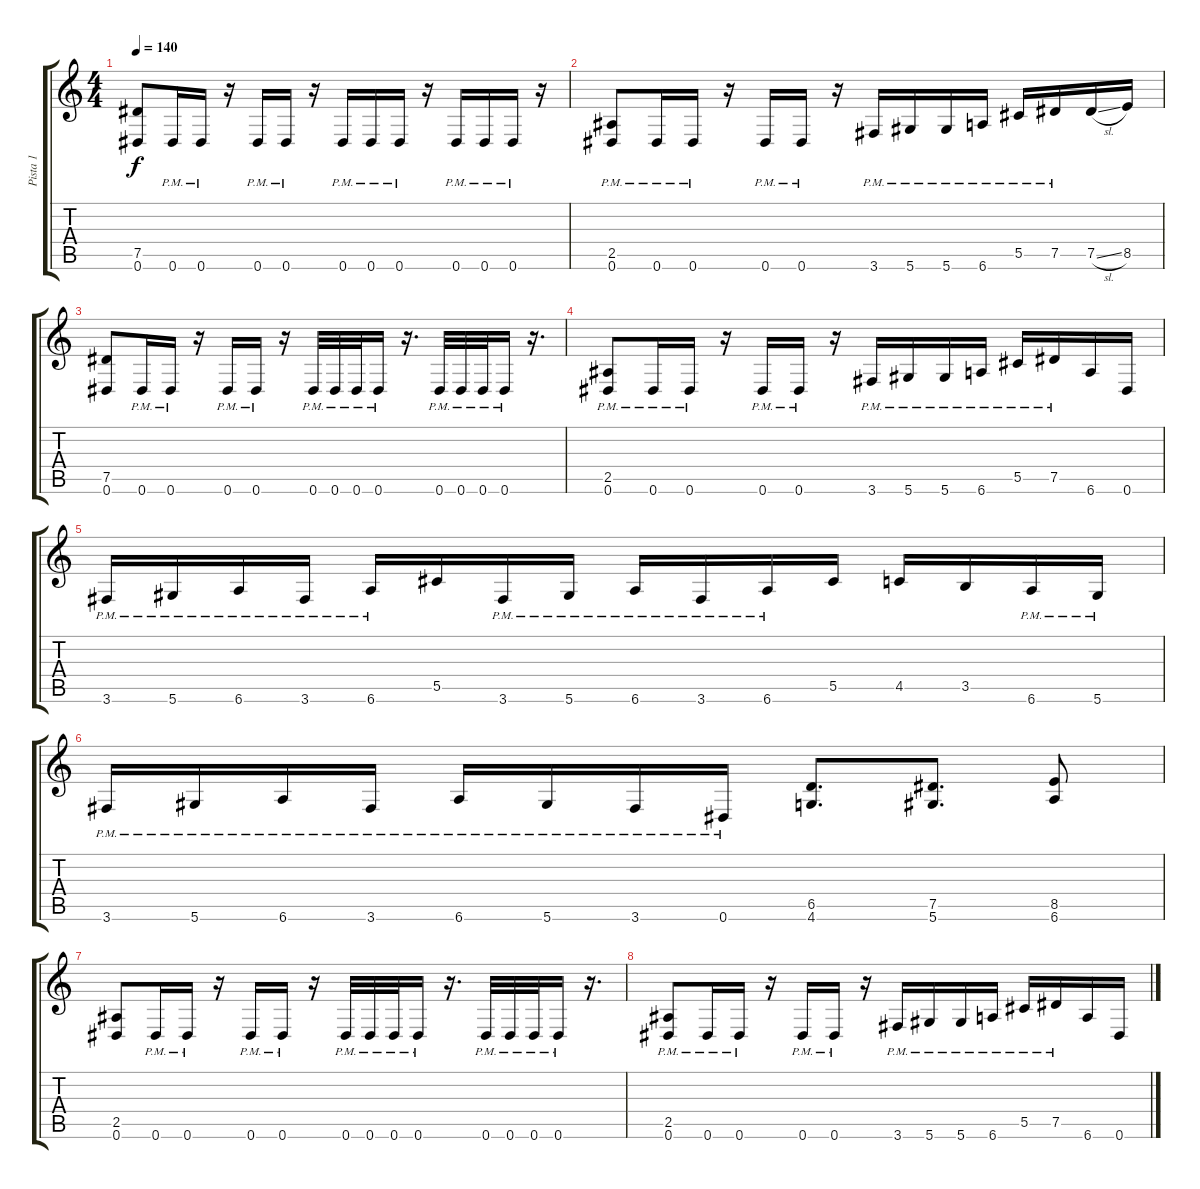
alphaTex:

\track ("Pista 1" "Pista 1") {instrument overdrivenguitar}
\staff {score tabs}
\tuning (Eb4 Bb3 Gb3 Db3 Ab2 Eb2) {hide}
\ts (4 4)
\tempo 140
\clef g2
\ks c
(7.5 0.6).8{dy f} 0.6{pm}.16 0.6{pm}.16 r.16 0.6{pm}.16 0.6{pm}.16 r.16 0.6{pm}.16 0.6{pm}.16 0.6{pm}.16 r.16 0.6{pm}.16 0.6{pm}.16 0.6{pm}.16 r.16 |
(2.5{pm} 0.6{pm}).8 0.6{pm}.16 0.6{pm}.16 r.16 0.6{pm}.16 0.6{pm}.16 r.16 3.6{pm}.16 5.6{pm}.16 5.6{pm}.16 6.6{pm}.16 5.5{pm}.16 7.5{pm}.16 7.5{sl}.16 8.5.16 |
(7.5 0.6).8 0.6{pm}.16 0.6{pm}.16 r.16 0.6{pm}.16 0.6{pm}.16 r.16 0.6{pm}.32 0.6{pm}.32 0.6{pm}.32 0.6{pm}.16 r.16{d} 0.6{pm}.32 0.6{pm}.32 0.6{pm}.32 0.6{pm}.16 r.16{d} |
(2.5{pm} 0.6{pm}).8 0.6{pm}.16 0.6{pm}.16 r.16 0.6{pm}.16 0.6{pm}.16 r.16 3.6{pm}.16 5.6{pm}.16 5.6{pm}.16 6.6{pm}.16 5.5{pm}.16 7.5{pm}.16 6.6.16 0.6.16 |
3.6{pm}.16 5.6{pm}.16 6.6{pm}.16 3.6{pm}.16 6.6{pm}.16 5.5.16 3.6{pm}.16 5.6{pm}.16 6.6{pm}.16 3.6{pm}.16 6.6{pm}.16 5.5.16 4.5.16 3.5.16 6.6{pm}.16 5.6{pm}.16 |
3.6{pm}.16 5.6{pm}.16 6.6{pm}.16 3.6{pm}.16 6.6{pm}.16 5.6{pm}.16 3.6{pm}.16 0.6{pm}.16 (6.5 4.6).8{d} (7.5 5.6).8{d} (8.5 6.6).8 |
(2.5 0.6).8 0.6{pm}.16 0.6{pm}.16 r.16 0.6{pm}.16 0.6{pm}.16 r.16 0.6{pm}.32 0.6{pm}.32 0.6{pm}.32 0.6{pm}.16 r.16{d} 0.6{pm}.32 0.6{pm}.32 0.6{pm}.32 0.6{pm}.16 r.16{d} |
(2.5{pm} 0.6{pm}).8 0.6{pm}.16 0.6{pm}.16 r.16 0.6{pm}.16 0.6{pm}.16 r.16 3.6{pm}.16 5.6{pm}.16 5.6{pm}.16 6.6{pm}.16 5.5{pm}.16 7.5{pm}.16 6.6.16 0.6.16
